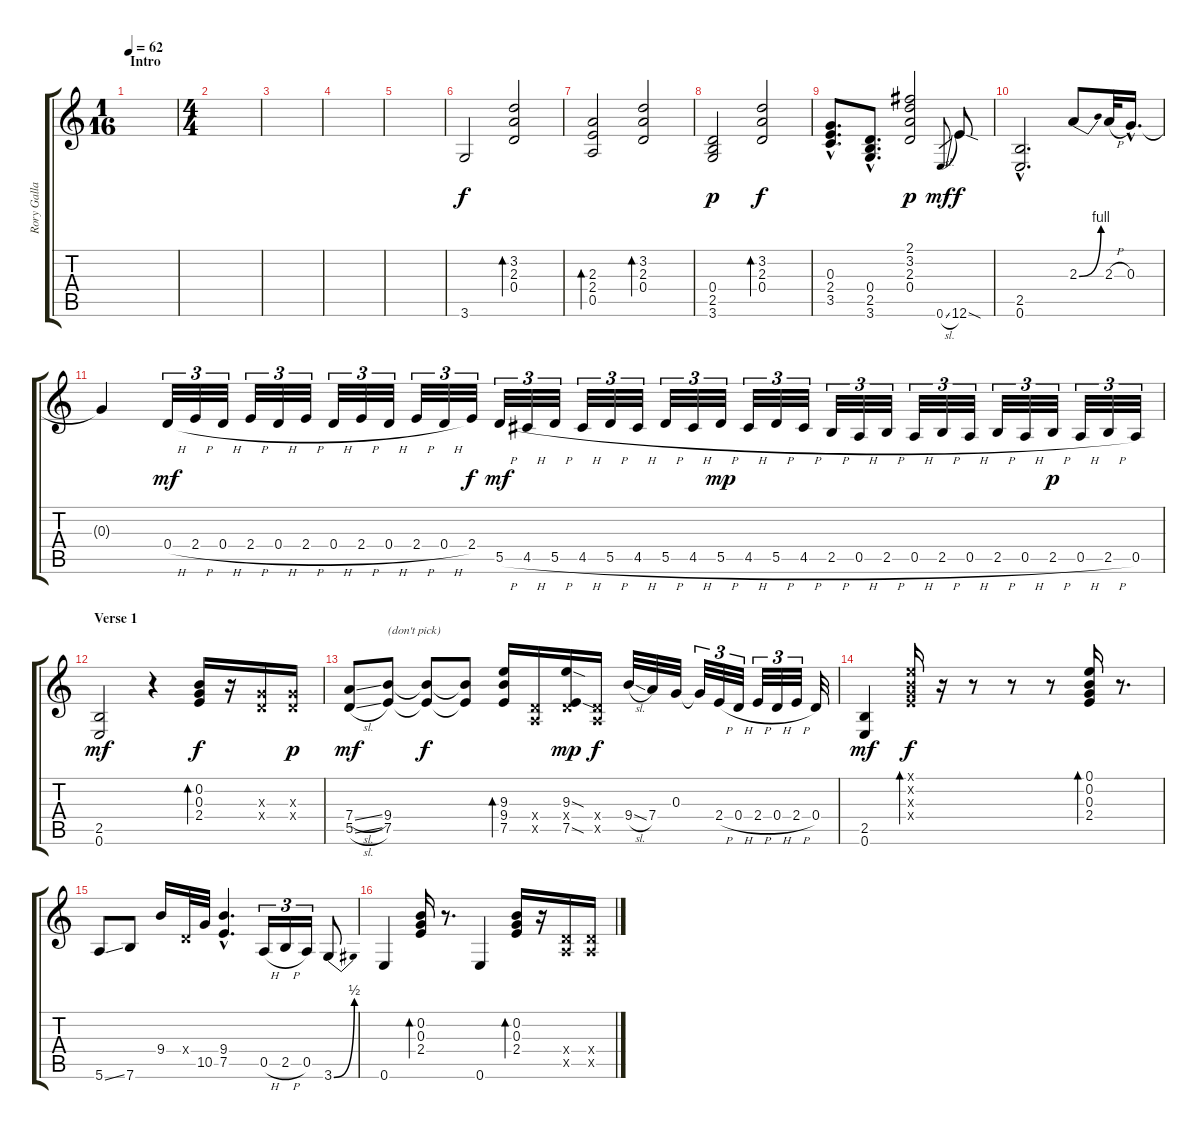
\track ("Rory Gallagher" "Rory Galla") {instrument distortionguitar}
\staff {score tabs}
\tuning (E4 B3 G3 D3 A2 E2) {hide}
\ts (1 16)
\section ("" "Intro")
\tempo 62
\clef g2
\ks c
|
\ts (4 4)
|
|
|
|
3.6.2{volume 10} (3.2 2.3 0.4).2{bd 120 dy f} |
(2.3 2.4 0.5).2{bd 60} (3.2 2.3 0.4).2{bd 60} |
(0.4 2.5 3.6).2{dy p} (3.2 2.3 0.4).2{bd 120 dy f} |
(0.3{hac} 2.4{hac} 3.5{hac}).8{d} (0.4{hac} 2.5{hac} 3.6{hac}).8{d} (2.1 3.2 2.3 0.4).2{dy p} 0.6{sl}.8{gr dy mf} 12.6{sod}.8{dy f} |
(2.5{hac} 0.6{hac}).2{d volume 16} 2.3{be (bend 0 0 60 4)}.8 2.3{h}.32 0.3{hac}.16{d} |
0.3{t}.4 0.4{h}.32{tu (3 2) dy mf} 2.4{h}.32{tu (3 2)} 0.4{h}.32{tu (3 2)} 2.4{h}.32{tu (3 2)} 0.4{h}.32{tu (3 2)} 2.4{h}.32{tu (3 2)} 0.4{h}.32{tu (3 2)} 2.4{h}.32{tu (3 2)} 0.4{h}.32{tu (3 2)} 2.4{h}.32{tu (3 2)} 0.4{h}.32{tu (3 2)} 2.4.32{tu (3 2) dy f} 5.5{h}.32{tu (3 2) dy mf} 4.5{h}.32{tu (3 2)} 5.5{h}.32{tu (3 2)} 4.5{h}.32{tu (3 2)} 5.5{h}.32{tu (3 2)} 4.5{h}.32{tu (3 2)} 5.5{h}.32{tu (3 2)} 4.5{h}.32{tu (3 2)} 5.5{h}.32{tu (3 2) dy mp} 4.5{h}.32{tu (3 2)} 5.5{h}.32{tu (3 2)} 4.5{h}.32{tu (3 2)} 2.5{h}.32{tu (3 2)} 0.5{h}.32{tu (3 2)} 2.5{h}.32{tu (3 2)} 0.5{h}.32{tu (3 2)} 2.5{h}.32{tu (3 2)} 0.5{h}.32{tu (3 2)} 2.5{h}.32{tu (3 2)} 0.5{h}.32{tu (3 2)} 2.5{h}.32{tu (3 2) dy p} 0.5{h}.32{tu (3 2)} 2.5{h}.32{tu (3 2)} 0.5.32{tu (3 2)} |
\section ("" "Verse 1")
(2.5 0.6).2{dy mf} r.4 (0.2 0.3 2.4).16{bd 30 dy f} r.16 (0.3{x} 0.4{x}).16 (0.3{x} 0.4{x}).16{dy p} |
(7.4{sl} 5.5{sl}).8{dy mf} (9.4 7.5).8{txt "(don't pick)"} (9.4{t} 7.5{t}).8{dy f} (9.4{t} 7.5{t}).8 (9.3 9.4 7.5).16{bd 60} (0.4{x} 0.5{x}).16 (9.3{sod} 0.4{x} 7.5{sod}).16{dy mp} (0.4{x} 0.5{x}).16{dy f} 9.4{sl}.32 7.4.32 0.3.32 0.3{t}.32{tu (3 2)} 2.4{h}.32{tu (3 2)} 0.4{h}.32{tu (3 2)} 2.4{h}.32{tu (3 2)} 0.4{h}.32{tu (3 2)} 2.4{h}.32{tu (3 2)} 0.4.32 |
(2.5 0.6).4{dy mf} (0.1{x} 0.2{x} 0.3{x} 2.4{x}).16{bd 60 dy f} r.16 r.8 r.8 r.8 (0.1 0.2 0.3 2.4).16{bd 60} r.8{d} |
5.6{ss}.8 7.6.8 9.4.16 0.4{x}.32 10.5.32 (9.4{hac} 7.5{hac}).4{d} 0.5{h}.16{tu (3 2)} 2.5{h}.16{tu (3 2)} 0.5.16{tu (3 2)} 3.6{be (bend 0 0 60 2)}.8 |
0.6.4 (0.2 0.3 2.4).16{bd 60} r.8{d} 0.6.4 (0.2 0.3 2.4).16{bd 60} r.16 (0.4{x} 0.5{x}).16 (0.4{x} 0.5{x}).16
